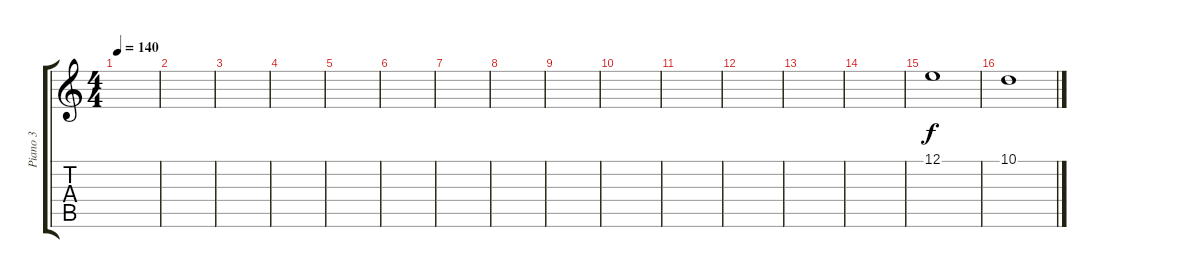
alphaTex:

\track ("Piano 3" "Piano 3") {instrument vibraphone}
\staff {score tabs}
\tuning (E4 B3 G3 D3 A2 E2) {hide}
\ts (4 4)
\tempo 140
\clef g2
\ks c
|
|
|
|
|
|
|
|
|
|
|
|
|
|
12.1.1 |
10.1.1
